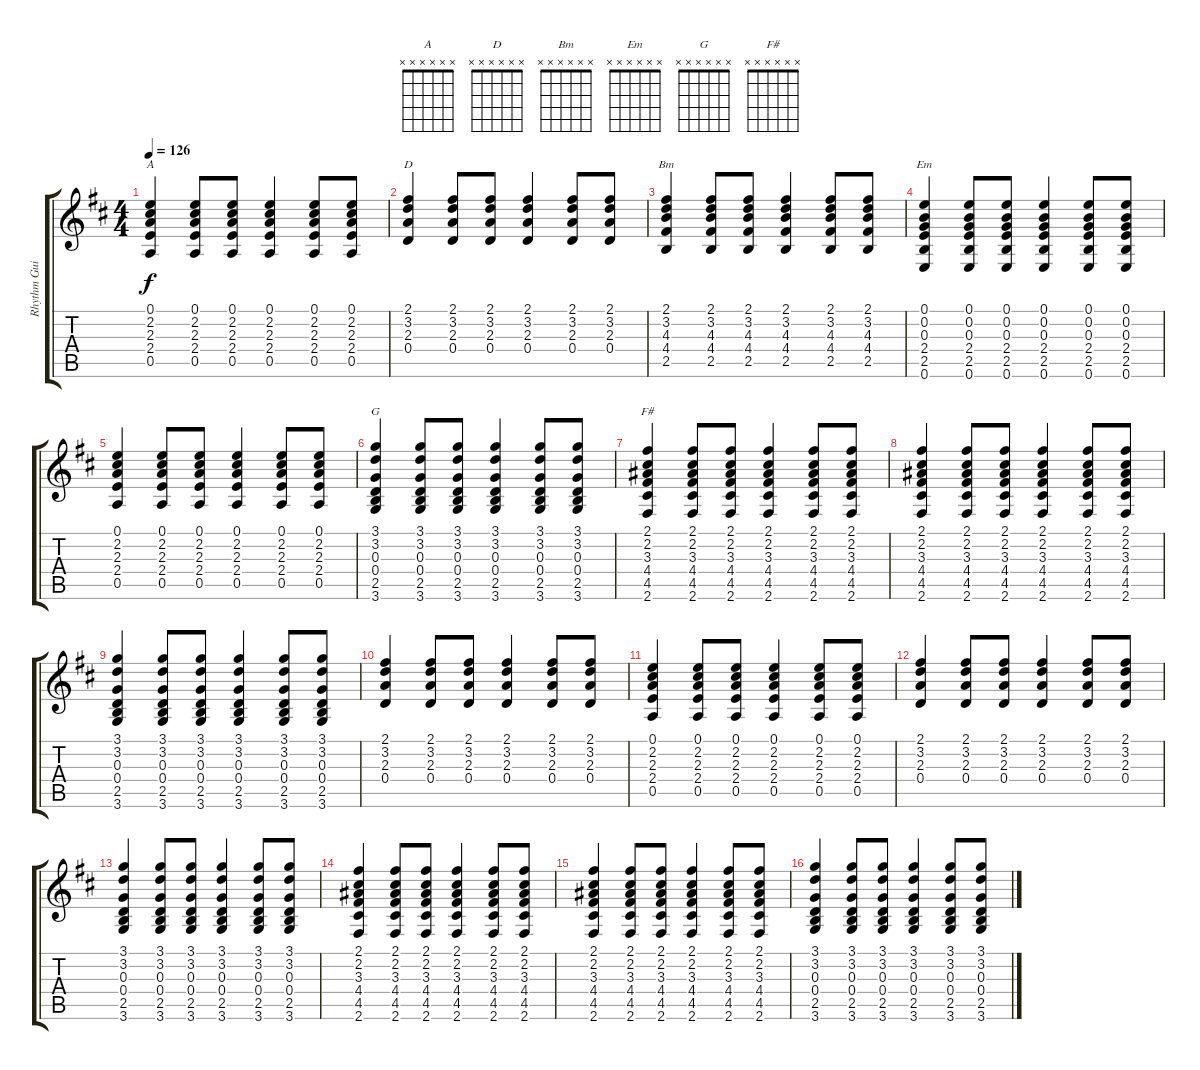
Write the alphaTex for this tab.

\track ("Rhythm Guitar" "Rhythm Gui") {instrument electricguitarclean}
\staff {score tabs}
\tuning (E4 B3 G3 D3 A2 E2) {hide}
\chord ("A" x x x x x x)
\chord ("D" x x x x x x)
\chord ("Bm" x x x x x x)
\chord ("Em" x x x x x x)
\chord ("G" x x x x x x)
\chord ("F#" x x x x x x)
\ts (4 4)
\tempo 126
\clef g2
\ks d
(0.1 2.2 2.3 2.4 0.5).4{ch "A" dy f} (0.1 2.2 2.3 2.4 0.5).8 (0.1 2.2 2.3 2.4 0.5).8 (0.1 2.2 2.3 2.4 0.5).4 (0.1 2.2 2.3 2.4 0.5).8 (0.1 2.2 2.3 2.4 0.5).8 |
(2.1 3.2 2.3 0.4).4{ch "D"} (2.1 3.2 2.3 0.4).8 (2.1 3.2 2.3 0.4).8 (2.1 3.2 2.3 0.4).4 (2.1 3.2 2.3 0.4).8 (2.1 3.2 2.3 0.4).8 |
(2.1 3.2 4.3 4.4 2.5).4{ch "Bm"} (2.1 3.2 4.3 4.4 2.5).8 (2.1 3.2 4.3 4.4 2.5).8 (2.1 3.2 4.3 4.4 2.5).4 (2.1 3.2 4.3 4.4 2.5).8 (2.1 3.2 4.3 4.4 2.5).8 |
(0.1 0.2 0.3 2.4 2.5 0.6).4{ch "Em"} (0.1 0.2 0.3 2.4 2.5 0.6).8 (0.1 0.2 0.3 2.4 2.5 0.6).8 (0.1 0.2 0.3 2.4 2.5 0.6).4 (0.1 0.2 0.3 2.4 2.5 0.6).8 (0.1 0.2 0.3 2.4 2.5 0.6).8 |
(0.1 2.2 2.3 2.4 0.5).4 (0.1 2.2 2.3 2.4 0.5).8 (0.1 2.2 2.3 2.4 0.5).8 (0.1 2.2 2.3 2.4 0.5).4 (0.1 2.2 2.3 2.4 0.5).8 (0.1 2.2 2.3 2.4 0.5).8 |
(3.1 3.2 0.3 0.4 2.5 3.6).4{ch "G"} (3.1 3.2 0.3 0.4 2.5 3.6).8 (3.1 3.2 0.3 0.4 2.5 3.6).8 (3.1 3.2 0.3 0.4 2.5 3.6).4 (3.1 3.2 0.3 0.4 2.5 3.6).8 (3.1 3.2 0.3 0.4 2.5 3.6).8 |
(2.1 2.2 3.3 4.4 4.5 2.6).4{ch "F#"} (2.1 2.2 3.3 4.4 4.5 2.6).8 (2.1 2.2 3.3 4.4 4.5 2.6).8 (2.1 2.2 3.3 4.4 4.5 2.6).4 (2.1 2.2 3.3 4.4 4.5 2.6).8 (2.1 2.2 3.3 4.4 4.5 2.6).8 |
(2.1 2.2 3.3 4.4 4.5 2.6).4 (2.1 2.2 3.3 4.4 4.5 2.6).8 (2.1 2.2 3.3 4.4 4.5 2.6).8 (2.1 2.2 3.3 4.4 4.5 2.6).4 (2.1 2.2 3.3 4.4 4.5 2.6).8 (2.1 2.2 3.3 4.4 4.5 2.6).8 |
(3.1 3.2 0.3 0.4 2.5 3.6).4 (3.1 3.2 0.3 0.4 2.5 3.6).8 (3.1 3.2 0.3 0.4 2.5 3.6).8 (3.1 3.2 0.3 0.4 2.5 3.6).4 (3.1 3.2 0.3 0.4 2.5 3.6).8 (3.1 3.2 0.3 0.4 2.5 3.6).8 |
(2.1 3.2 2.3 0.4).4 (2.1 3.2 2.3 0.4).8 (2.1 3.2 2.3 0.4).8 (2.1 3.2 2.3 0.4).4 (2.1 3.2 2.3 0.4).8 (2.1 3.2 2.3 0.4).8 |
(0.1 2.2 2.3 2.4 0.5).4 (0.1 2.2 2.3 2.4 0.5).8 (0.1 2.2 2.3 2.4 0.5).8 (0.1 2.2 2.3 2.4 0.5).4 (0.1 2.2 2.3 2.4 0.5).8 (0.1 2.2 2.3 2.4 0.5).8 |
(2.1 3.2 2.3 0.4).4 (2.1 3.2 2.3 0.4).8 (2.1 3.2 2.3 0.4).8 (2.1 3.2 2.3 0.4).4 (2.1 3.2 2.3 0.4).8 (2.1 3.2 2.3 0.4).8 |
(3.1 3.2 0.3 0.4 2.5 3.6).4 (3.1 3.2 0.3 0.4 2.5 3.6).8 (3.1 3.2 0.3 0.4 2.5 3.6).8 (3.1 3.2 0.3 0.4 2.5 3.6).4 (3.1 3.2 0.3 0.4 2.5 3.6).8 (3.1 3.2 0.3 0.4 2.5 3.6).8 |
(2.1 2.2 3.3 4.4 4.5 2.6).4 (2.1 2.2 3.3 4.4 4.5 2.6).8 (2.1 2.2 3.3 4.4 4.5 2.6).8 (2.1 2.2 3.3 4.4 4.5 2.6).4 (2.1 2.2 3.3 4.4 4.5 2.6).8 (2.1 2.2 3.3 4.4 4.5 2.6).8 |
(2.1 2.2 3.3 4.4 4.5 2.6).4 (2.1 2.2 3.3 4.4 4.5 2.6).8 (2.1 2.2 3.3 4.4 4.5 2.6).8 (2.1 2.2 3.3 4.4 4.5 2.6).4 (2.1 2.2 3.3 4.4 4.5 2.6).8 (2.1 2.2 3.3 4.4 4.5 2.6).8 |
(3.1 3.2 0.3 0.4 2.5 3.6).4 (3.1 3.2 0.3 0.4 2.5 3.6).8 (3.1 3.2 0.3 0.4 2.5 3.6).8 (3.1 3.2 0.3 0.4 2.5 3.6).4 (3.1 3.2 0.3 0.4 2.5 3.6).8 (3.1 3.2 0.3 0.4 2.5 3.6).8
